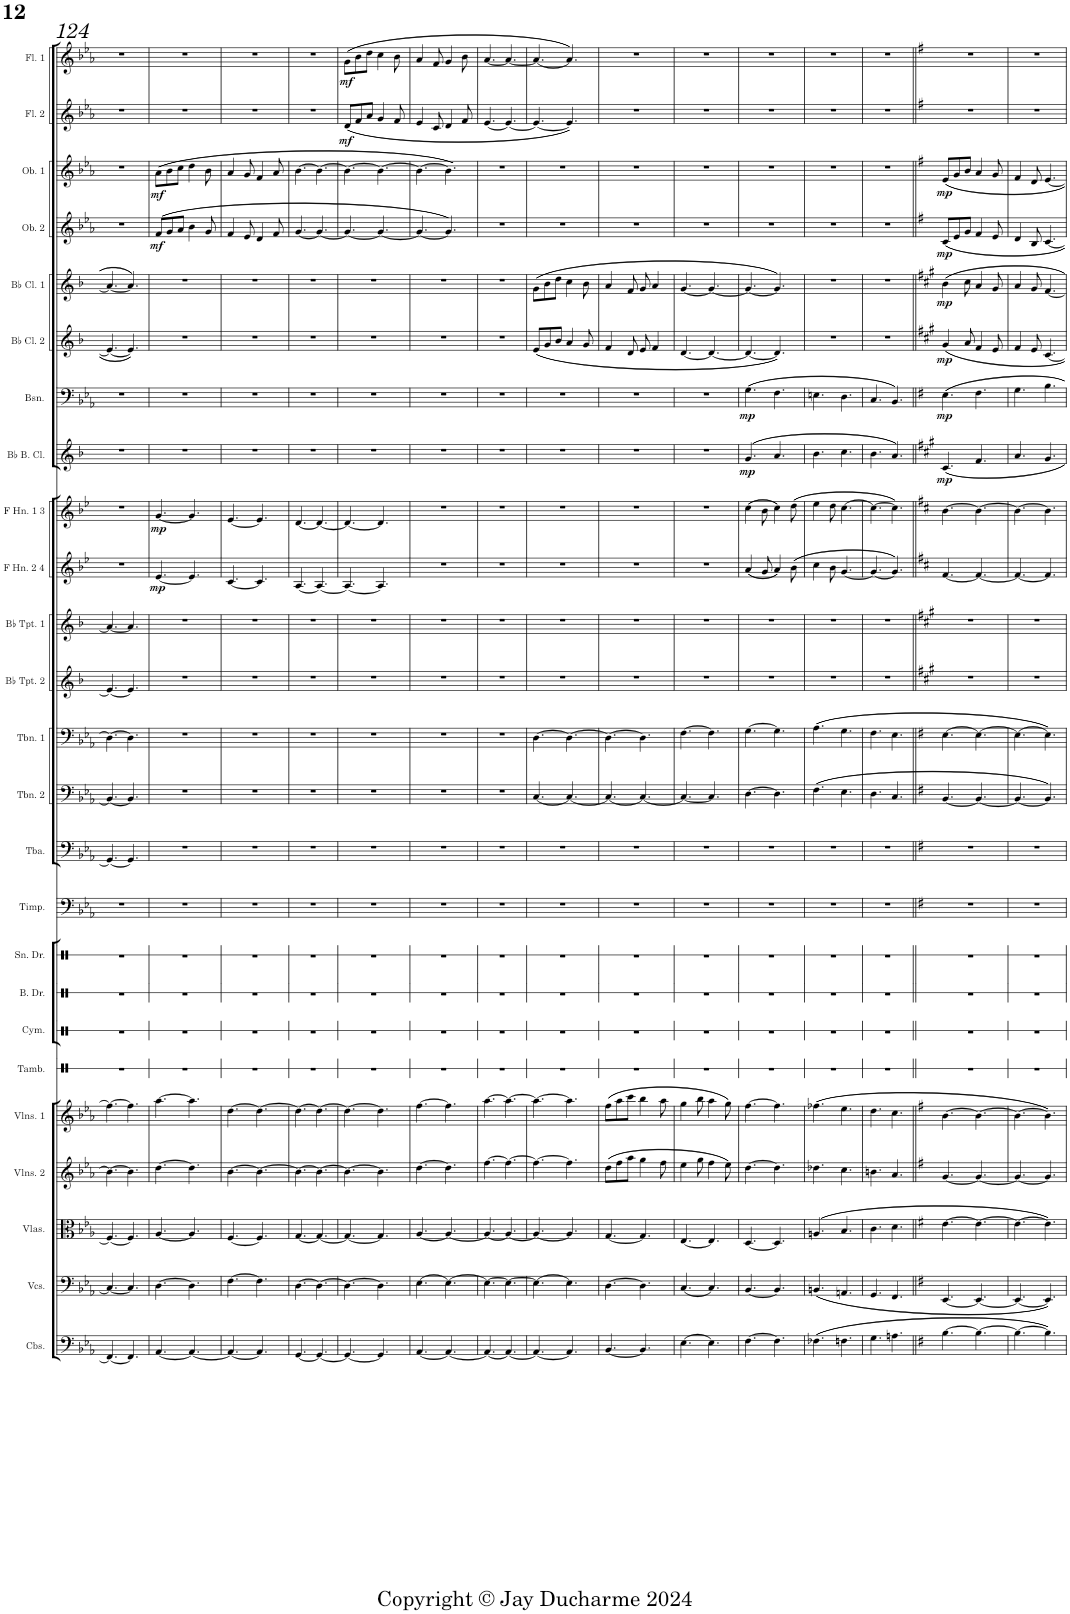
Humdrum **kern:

**kern	**kern	**kern	**kern	**kern	**kern	**kern	**kern	**kern	**kern	**kern	**kern	**kern	**kern	**kern	**kern	**dynam	**kern	**dynam	**kern	**dynam	**kern	**dynam	**kern	**dynam	**kern	**dynam	**kern	**dynam	**kern	**dynam	**kern	**dynam	**kern	**dynam
*part25	*part24	*part23	*part22	*part21	*part20	*part19	*part18	*part17	*part16	*part15	*part14	*part13	*part12	*part11	*part10	*part10	*part9	*part9	*part8	*part8	*part7	*part7	*part6	*part6	*part5	*part5	*part4	*part4	*part3	*part3	*part2	*part2	*part1	*part1
*staff25	*staff24	*staff23	*staff22	*staff21	*staff20	*staff19	*staff18	*staff17	*staff16	*staff15	*staff14	*staff13	*staff12	*staff11	*staff10	*staff10	*staff9	*staff9	*staff8	*staff8	*staff7	*staff7	*staff6	*staff6	*staff5	*staff5	*staff4	*staff4	*staff3	*staff3	*staff2	*staff2	*staff1	*staff1
*I"Contrabasses	*I"Violoncellos	*I"Violas	*I"Violins 2	*I"Violins 1	*I"Tambourine	*I"Cymbal	*I"Bass Drum	*I"Snare Drum	*I"Timpani	*I"Tuba	*I"Trombone 2	*I"Trombone 1	*I"Bb Trumpet 2	*I"Bb Trumpet 1	*I"F Horn 2 &amp; 4	*	*I"F Horn 1 &amp; 3	*	*I"Bb Bass Clarinet	*	*I"Bassoon	*	*I"Bb Clarinet 2	*	*I"Bb Clarinet 1	*	*I"Oboe 2	*	*I"Oboe 1	*	*I"Flute 2	*	*I"Flute 1	*
*I'Cbs.	*I'Vcs.	*I'Vlas.	*I'Vlns. 2	*I'Vlns. 1	*I'Tamb.	*I'Cym.	*I'B. Dr.	*I'Sn. Dr.	*I'Timp.	*I'Tba.	*I'Tbn. 2	*I'Tbn. 1	*I'Bb Tpt. 2	*I'Bb Tpt. 1	*I'F Hn. 2 4	*	*I'F Hn. 1 3	*	*I'Bb B. Cl.	*	*I'Bsn.	*	*I'Bb Cl. 2	*	*I'Bb Cl. 1	*	*I'Ob. 2	*	*I'Ob. 1	*	*I'Fl. 2	*	*I'Fl. 1	*
!!LO:PB:g=z
*clefF4	*clefF4	*clefC3	*clefG2	*clefG2	*clefX	*clefX	*clefX	*clefX	*clefF4	*clefF4	*clefF4	*clefF4	*clefG2	*clefG2	*clefG2	*	*clefG2	*	*clefG2	*	*clefF4	*	*clefG2	*	*clefG2	*	*clefG2	*	*clefG2	*	*clefG2	*	*clefG2	*
*Trd7c12	*	*	*	*	*	*	*	*	*	*	*	*	*Trd1c2	*Trd1c2	*Trd4c7	*	*Trd4c7	*	*Trd8c14	*	*	*	*Trd1c2	*	*Trd1c2	*	*	*	*	*	*	*	*	*
*k[b-e-a-]	*k[b-e-a-]	*k[b-e-a-]	*k[b-e-a-]	*k[b-e-a-]	*k[]	*k[]	*k[]	*k[]	*k[b-e-a-]	*k[b-e-a-]	*k[b-e-a-]	*k[b-e-a-]	*k[b-]	*k[b-]	*k[b-e-]	*	*k[b-e-]	*	*k[b-]	*	*k[b-e-a-]	*	*k[b-]	*	*k[b-]	*	*k[b-e-a-]	*	*k[b-e-a-]	*	*k[b-e-a-]	*	*k[b-e-a-]	*
*M6/8	*M6/8	*M6/8	*M6/8	*M6/8	*M6/8	*M6/8	*M6/8	*M6/8	*M6/8	*M6/8	*M6/8	*M6/8	*M6/8	*M6/8	*M6/8	*	*M6/8	*	*M6/8	*	*M6/8	*	*M6/8	*	*M6/8	*	*M6/8	*	*M6/8	*	*M6/8	*	*M6/8	*
=124	=124	=124	=124	=124	=124	=124	=124	=124	=124	=124	=124	=124	=124	=124	=124	=124	=124	=124	=124	=124	=124	=124	=124	=124	=124	=124	=124	=124	=124	=124	=124	=124	=124	=124
4.FF/_	4.C/_	4.F/_	4.b-\_	4.ff\_	2.r	2.r	2.r	2.r	2.r	4.GG/_	4.BB-/_	4.D\_	4.e/_	4.a/_	2.r	.	2.r	.	2.r	.	2.r	.	4.e/_	.	4.a/_	.	2.r	.	2.r	.	2.r	.	2.r	.
4.FF/]	4.C/]	4.F/]	4.b-\]	4.ff\]	.	.	.	.	.	4.GG/]	4.BB-/]	4.D\]	4.e/]	4.a/]	.	.	.	.	.	.	.	.	4.e/]	.	4.a/]	.	.	.	.	.	.	.	.	.
=125	=125	=125	=125	=125	=125	=125	=125	=125	=125	=125	=125	=125	=125	=125	=125	=125	=125	=125	=125	=125	=125	=125	=125	=125	=125	=125	=125	=125	=125	=125	=125	=125	=125	=125
!	!	!	!	!	!	!	!	!	!	!	!	!	!	!	!	!LO:DY:b	!	!LO:DY:b	!	!	!	!	!	!	!	!	!	!LO:DY:b	!	!LO:DY:b	!	!	!	!
[4.AA-/	[4.D\	[4.A-/	[4.dd\	[4.aa-\	2.r	2.r	2.r	2.r	2.r	2.r	2.r	2.r	2.r	2.r	[4.e-/	mp	[4.g/	mp	2.r	.	2.r	.	2.r	.	2.r	.	(8f/L	mf	(8a-\L	mf	2.r	.	2.r	.
.	.	.	.	.	.	.	.	.	.	.	.	.	.	.	.	.	.	.	.	.	.	.	.	.	.	.	8g/	.	8b-\	.	.	.	.	.
.	.	.	.	.	.	.	.	.	.	.	.	.	.	.	.	.	.	.	.	.	.	.	.	.	.	.	8a-/J	.	8cc\J	.	.	.	.	.
4.AA-/_	4.D\]	4.A-/]	4.dd\]	4.aa-\]	.	.	.	.	.	.	.	.	.	.	4.e-/]	.	4.g/]	.	.	.	.	.	.	.	.	.	4b-\	.	4dd\	.	.	.	.	.
.	.	.	.	.	.	.	.	.	.	.	.	.	.	.	.	.	.	.	.	.	.	.	.	.	.	.	8g/	.	8b-\	.	.	.	.	.
=126	=126	=126	=126	=126	=126	=126	=126	=126	=126	=126	=126	=126	=126	=126	=126	=126	=126	=126	=126	=126	=126	=126	=126	=126	=126	=126	=126	=126	=126	=126	=126	=126	=126	=126
4.AA-/_	[4.F\	[4.F/	[4.b-\	[4.dd\	2.r	2.r	2.r	2.r	2.r	2.r	2.r	2.r	2.r	2.r	[4.c/	.	[4.e-/	.	2.r	.	2.r	.	2.r	.	2.r	.	4f/	.	4a-/	.	2.r	.	2.r	.
.	.	.	.	.	.	.	.	.	.	.	.	.	.	.	.	.	.	.	.	.	.	.	.	.	.	.	8e-/	.	8g/	.	.	.	.	.
4.AA-/]	4.F\]	4.F/]	4.b-\_	4.dd\_	.	.	.	.	.	.	.	.	.	.	4.c/]	.	4.e-/]	.	.	.	.	.	.	.	.	.	4d/	.	4f/	.	.	.	.	.
.	.	.	.	.	.	.	.	.	.	.	.	.	.	.	.	.	.	.	.	.	.	.	.	.	.	.	8f/	.	8a-/	.	.	.	.	.
=127	=127	=127	=127	=127	=127	=127	=127	=127	=127	=127	=127	=127	=127	=127	=127	=127	=127	=127	=127	=127	=127	=127	=127	=127	=127	=127	=127	=127	=127	=127	=127	=127	=127	=127
[4.GG/	[4.D\	[4.G/	4.b-\_	4.dd\_	2.r	2.r	2.r	2.r	2.r	2.r	2.r	2.r	2.r	2.r	[4.A/	.	[4.d/	.	2.r	.	2.r	.	2.r	.	2.r	.	[4.g/	.	[4.b-\	.	2.r	.	2.r	.
4.GG/_	4.D\_	4.G/_	4.b-\_	4.dd\_	.	.	.	.	.	.	.	.	.	.	4.A/_	.	4.d/_	.	.	.	.	.	.	.	.	.	4.g/_	.	4.b-\_	.	.	.	.	.
=128	=128	=128	=128	=128	=128	=128	=128	=128	=128	=128	=128	=128	=128	=128	=128	=128	=128	=128	=128	=128	=128	=128	=128	=128	=128	=128	=128	=128	=128	=128	=128	=128	=128	=128
!	!	!	!	!	!	!	!	!	!	!	!	!	!	!	!	!	!	!	!	!	!	!	!	!	!	!	!	!	!	!	!	!LO:DY:b	!	!LO:DY:b
4.GG/_	4.D\_	4.G/_	4.b-\_	4.dd\_	2.r	2.r	2.r	2.r	2.r	2.r	2.r	2.r	2.r	2.r	4.A/_	.	4.d/_	.	2.r	.	2.r	.	2.r	.	2.r	.	4.g/_	.	4.b-\_	.	(8d/L	mf	(8g\L	mf
.	.	.	.	.	.	.	.	.	.	.	.	.	.	.	.	.	.	.	.	.	.	.	.	.	.	.	.	.	.	.	8f/	.	8b-\	.
.	.	.	.	.	.	.	.	.	.	.	.	.	.	.	.	.	.	.	.	.	.	.	.	.	.	.	.	.	.	.	8a-/J	.	8dd\J	.
4.GG/]	4.D\]	4.G/]	4.b-\]	4.dd\]	.	.	.	.	.	.	.	.	.	.	4.A/]	.	4.d/]	.	.	.	.	.	.	.	.	.	4.g/_	.	4.b-\_	.	4g/	.	4cc\	.
.	.	.	.	.	.	.	.	.	.	.	.	.	.	.	.	.	.	.	.	.	.	.	.	.	.	.	.	.	.	.	8f/	.	8b-\	.
=129	=129	=129	=129	=129	=129	=129	=129	=129	=129	=129	=129	=129	=129	=129	=129	=129	=129	=129	=129	=129	=129	=129	=129	=129	=129	=129	=129	=129	=129	=129	=129	=129	=129	=129
[4.AA-/	[4.E-\	[4.A-/	[4.dd\	[4.ff\	2.r	2.r	2.r	2.r	2.r	2.r	2.r	2.r	2.r	2.r	2.r	.	2.r	.	2.r	.	2.r	.	2.r	.	2.r	.	4.g/_	.	4.b-\_	.	4e-/	.	4a-/	.
.	.	.	.	.	.	.	.	.	.	.	.	.	.	.	.	.	.	.	.	.	.	.	.	.	.	.	.	.	.	.	8c/	.	8f/	.
4.AA-/_	4.E-\_	4.A-/_	4.dd\]	4.ff\]	.	.	.	.	.	.	.	.	.	.	.	.	.	.	.	.	.	.	.	.	.	.	4.g/])	.	4.b-\])	.	4d/	.	4g/	.
.	.	.	.	.	.	.	.	.	.	.	.	.	.	.	.	.	.	.	.	.	.	.	.	.	.	.	.	.	.	.	8f/	.	8b-\	.
=130	=130	=130	=130	=130	=130	=130	=130	=130	=130	=130	=130	=130	=130	=130	=130	=130	=130	=130	=130	=130	=130	=130	=130	=130	=130	=130	=130	=130	=130	=130	=130	=130	=130	=130
4.AA-/_	4.E-\_	4.A-/_	[4.ff\	[4.aa-\	2.r	2.r	2.r	2.r	2.r	2.r	2.r	2.r	2.r	2.r	2.r	.	2.r	.	2.r	.	2.r	.	2.r	.	2.r	.	2.r	.	2.r	.	[4.e-/	.	[4.a-/	.
4.AA-/_	4.E-\_	4.A-/_	4.ff\_	4.aa-\_	.	.	.	.	.	.	.	.	.	.	.	.	.	.	.	.	.	.	.	.	.	.	.	.	.	.	4.e-/_	.	4.a-/_	.
=131	=131	=131	=131	=131	=131	=131	=131	=131	=131	=131	=131	=131	=131	=131	=131	=131	=131	=131	=131	=131	=131	=131	=131	=131	=131	=131	=131	=131	=131	=131	=131	=131	=131	=131
4.AA-/_	4.E-\_	4.A-/_	4.ff\_	4.aa-\_	2.r	2.r	2.r	2.r	2.r	2.r	[4.C/	[4.D\	2.r	2.r	2.r	.	2.r	.	2.r	.	2.r	.	(8e/L	.	(8g\L	.	2.r	.	2.r	.	4.e-/_	.	4.a-/_	.
.	.	.	.	.	.	.	.	.	.	.	.	.	.	.	.	.	.	.	.	.	.	.	8g/	.	8b-\	.	.	.	.	.	.	.	.	.
.	.	.	.	.	.	.	.	.	.	.	.	.	.	.	.	.	.	.	.	.	.	.	8b-/J	.	8dd\J	.	.	.	.	.	.	.	.	.
4.AA-/]	4.E-\]	4.A-/]	4.ff\]	4.aa-\]	.	.	.	.	.	.	4.C/_	4.D\_	.	.	.	.	.	.	.	.	.	.	4a/	.	4cc\	.	.	.	.	.	4.e-/])	.	4.a-/])	.
.	.	.	.	.	.	.	.	.	.	.	.	.	.	.	.	.	.	.	.	.	.	.	8g/	.	8b-\	.	.	.	.	.	.	.	.	.
=132	=132	=132	=132	=132	=132	=132	=132	=132	=132	=132	=132	=132	=132	=132	=132	=132	=132	=132	=132	=132	=132	=132	=132	=132	=132	=132	=132	=132	=132	=132	=132	=132	=132	=132
[4.BB-/	[4.D\	[4.G/	(8dd\L	(8ff\L	2.r	2.r	2.r	2.r	2.r	2.r	4.C/_	4.D\_	2.r	2.r	2.r	.	2.r	.	2.r	.	2.r	.	4f/	.	4a/	.	2.r	.	2.r	.	2.r	.	2.r	.
.	.	.	8ff\	8aa-\	.	.	.	.	.	.	.	.	.	.	.	.	.	.	.	.	.	.	.	.	.	.	.	.	.	.	.	.	.	.
.	.	.	8aa-\J	8ccc\J	.	.	.	.	.	.	.	.	.	.	.	.	.	.	.	.	.	.	8d/	.	8f/	.	.	.	.	.	.	.	.	.
4.BB-/]	4.D\]	4.G/]	4gg\	4bb-\	.	.	.	.	.	.	4.C/_	4.D\]	.	.	.	.	.	.	.	.	.	.	8e/	.	8g/	.	.	.	.	.	.	.	.	.
.	.	.	.	.	.	.	.	.	.	.	.	.	.	.	.	.	.	.	.	.	.	.	4f/	.	4a/	.	.	.	.	.	.	.	.	.
.	.	.	8ff\	8aa-\	.	.	.	.	.	.	.	.	.	.	.	.	.	.	.	.	.	.	.	.	.	.	.	.	.	.	.	.	.	.
=133	=133	=133	=133	=133	=133	=133	=133	=133	=133	=133	=133	=133	=133	=133	=133	=133	=133	=133	=133	=133	=133	=133	=133	=133	=133	=133	=133	=133	=133	=133	=133	=133	=133	=133
[4.E-\	[4.C/	[4.E-/	4ee-\	4gg\	2.r	2.r	2.r	2.r	2.r	2.r	4.C/_	[4.F\	2.r	2.r	2.r	.	2.r	.	2.r	.	2.r	.	[4.d/	.	[4.g/	.	2.r	.	2.r	.	2.r	.	2.r	.
.	.	.	8gg\	8bb-\	.	.	.	.	.	.	.	.	.	.	.	.	.	.	.	.	.	.	.	.	.	.	.	.	.	.	.	.	.	.
4.E-\]	4.C/]	4.E-/]	4ff\	4aa-\	.	.	.	.	.	.	4.C/]	4.F\]	.	.	.	.	.	.	.	.	.	.	4.d/_	.	4.g/_	.	.	.	.	.	.	.	.	.
.	.	.	8ee-\)	8gg\)	.	.	.	.	.	.	.	.	.	.	.	.	.	.	.	.	.	.	.	.	.	.	.	.	.	.	.	.	.	.
=134	=134	=134	=134	=134	=134	=134	=134	=134	=134	=134	=134	=134	=134	=134	=134	=134	=134	=134	=134	=134	=134	=134	=134	=134	=134	=134	=134	=134	=134	=134	=134	=134	=134	=134
!	!	!	!	!	!	!	!	!	!	!	!	!	!	!	!	!	!	!	!	!LO:DY:b	!	!LO:DY:b	!	!	!	!	!	!	!	!	!	!	!	!
[4.F\	[4.BB-/	[4.D/	[4.dd\	[4.ff\	2.r	2.r	2.r	2.r	2.r	2.r	[4.D\	[4.G\	2.r	2.r	(4a/	.	(4cc\	.	(4.g/	mp	(4.G\	mp	4.d/_	.	4.g/_	.	2.r	.	2.r	.	2.r	.	2.r	.
.	.	.	.	.	.	.	.	.	.	.	.	.	.	.	8g/	.	8b-\	.	.	.	.	.	.	.	.	.	.	.	.	.	.	.	.	.
4.F\]	4.BB-/]	4.D/]	4.dd\]	4.ff\]	.	.	.	.	.	.	4.D\]	4.G\]	.	.	4a/)	.	4cc\)	.	4.a/	.	4.F\	.	4.d/])	.	4.g/])	.	.	.	.	.	.	.	.	.
.	.	.	.	.	.	.	.	.	.	.	.	.	.	.	(8b-\	.	(8dd\	.	.	.	.	.	.	.	.	.	.	.	.	.	.	.	.	.
=135	=135	=135	=135	=135	=135	=135	=135	=135	=135	=135	=135	=135	=135	=135	=135	=135	=135	=135	=135	=135	=135	=135	=135	=135	=135	=135	=135	=135	=135	=135	=135	=135	=135	=135
(4.F-X\	(4.BBn/	(4.An/	4.dd-X\	(4.ff-X\	2.r	2.r	2.r	2.r	2.r	2.r	(4.F\	(4.A-\	2.r	2.r	4cc\	.	4ee-\	.	4.b-\	.	4.En\	.	2.r	.	2.r	.	2.r	.	2.r	.	2.r	.	2.r	.
.	.	.	.	.	.	.	.	.	.	.	.	.	.	.	8b-\	.	8dd\	.	.	.	.	.	.	.	.	.	.	.	.	.	.	.	.	.
4.Fn\	4.AAn/	4.B-/	4.cc\	4.ee-\	.	.	.	.	.	.	4.E-\	4.G\	.	.	[4.g/	.	[4.cc\	.	4.cc\	.	4.D\	.	.	.	.	.	.	.	.	.	.	.	.	.
=136	=136	=136	=136	=136	=136	=136	=136	=136	=136	=136	=136	=136	=136	=136	=136	=136	=136	=136	=136	=136	=136	=136	=136	=136	=136	=136	=136	=136	=136	=136	=136	=136	=136	=136
4.G\	4.GG/	4.c\	4.bn\	4.dd\	2.r	2.r	2.r	2.r	2.r	2.r	4.D\	4.F\	2.r	2.r	4.g/_	.	4.cc\_	.	4.b-\	.	4.C/	.	2.r	.	2.r	.	2.r	.	2.r	.	2.r	.	2.r	.
4.An\	4.FF/	4.d\	4.a-/	4.cc\	.	.	.	.	.	.	4.C/	4.E-\	.	.	4.g/])	.	4.cc\])	.	4.a/)	.	4.BB-/)	.	.	.	.	.	.	.	.	.	.	.	.	.
=137||	=137||	=137||	=137||	=137||	=137||	=137||	=137||	=137||	=137||	=137||	=137||	=137||	=137||	=137||	=137||	=137||	=137||	=137||	=137||	=137||	=137||	=137||	=137||	=137||	=137||	=137||	=137||	=137||	=137||	=137||	=137||	=137||	=137||	=137||
*k[f#]	*k[f#]	*k[f#]	*k[f#]	*k[f#]	*	*	*	*	*k[f#]	*k[f#]	*k[f#]	*k[f#]	*k[f#c#g#]	*k[f#c#g#]	*k[f#c#]	*	*k[f#c#]	*	*k[f#c#g#]	*	*k[f#]	*	*k[f#c#g#]	*	*k[f#c#g#]	*	*k[f#]	*	*k[f#]	*	*k[f#]	*	*k[f#]	*
!	!	!	!	!	!	!	!	!	!	!	!	!	!	!	!	!	!	!	!	!LO:DY:b	!	!LO:DY:b	!	!LO:DY:b	!	!LO:DY:b	!	!LO:DY:b	!	!LO:DY:b	!	!	!	!
[4.B\	[4.EE/	[4.e\	[4.g/	[4.b\	2.r	2.r	2.r	2.r	2.r	2.r	[4.BB/	[4.E\	2.r	2.r	[4.f#/	.	[4.b\	.	4.c#/	mp	4.E\	mp	4g#/	mp	4b\	mp	8c/L	mp	8e/L	mp	2.r	.	2.r	.
.	.	.	.	.	.	.	.	.	.	.	.	.	.	.	.	.	.	.	.	.	.	.	.	.	.	.	8e/	.	8g/	.	.	.	.	.
.	.	.	.	.	.	.	.	.	.	.	.	.	.	.	.	.	.	.	.	.	.	.	8a/	.	8cc#\	.	8g/J	.	8b/J	.	.	.	.	.
4.B\_	4.EE/_	4.e\_	4.g/_	4.b\_	.	.	.	.	.	.	4.BB/_	4.E\_	.	.	4.f#/_	.	4.b\_	.	4.f#/	.	4.F#\	.	4f#/	.	4a/	.	4f#/	.	4a/	.	.	.	.	.
.	.	.	.	.	.	.	.	.	.	.	.	.	.	.	.	.	.	.	.	.	.	.	8e/	.	8g#/	.	8e/	.	8g/	.	.	.	.	.
=138	=138	=138	=138	=138	=138	=138	=138	=138	=138	=138	=138	=138	=138	=138	=138	=138	=138	=138	=138	=138	=138	=138	=138	=138	=138	=138	=138	=138	=138	=138	=138	=138	=138	=138
4.B\_	4.EE/_	4.e\_	4.g/_	4.b\_	2.r	2.r	2.r	2.r	2.r	2.r	4.BB/_	4.E\_	2.r	2.r	4.f#/_	.	4.b\_	.	4.a/	.	4.G\	.	4f#/	.	4a/	.	4d/	.	4f#/	.	2.r	.	2.r	.
.	.	.	.	.	.	.	.	.	.	.	.	.	.	.	.	.	.	.	.	.	.	.	8e/	.	8g#/	.	8B/	.	8d/	.	.	.	.	.
4.B\])	4.EE/])	4.e\])	4.g/]	4.b\])	.	.	.	.	.	.	4.BB/])	4.E\])	.	.	4.f#/]	.	4.b\]	.	4.g#/	.	4.B\	.	[4.c#/	.	[4.f#/	.	[4.c/	.	[4.e/	.	.	.	.	.
=	=	=	=	=	=	=	=	=	=	=	=	=	=	=	=	=	=	=	=	=	=	=	=	=	=	=	=	=	=	=	=	=	=	=
*-	*-	*-	*-	*-	*-	*-	*-	*-	*-	*-	*-	*-	*-	*-	*-	*-	*-	*-	*-	*-	*-	*-	*-	*-	*-	*-	*-	*-	*-	*-	*-	*-	*-	*-
